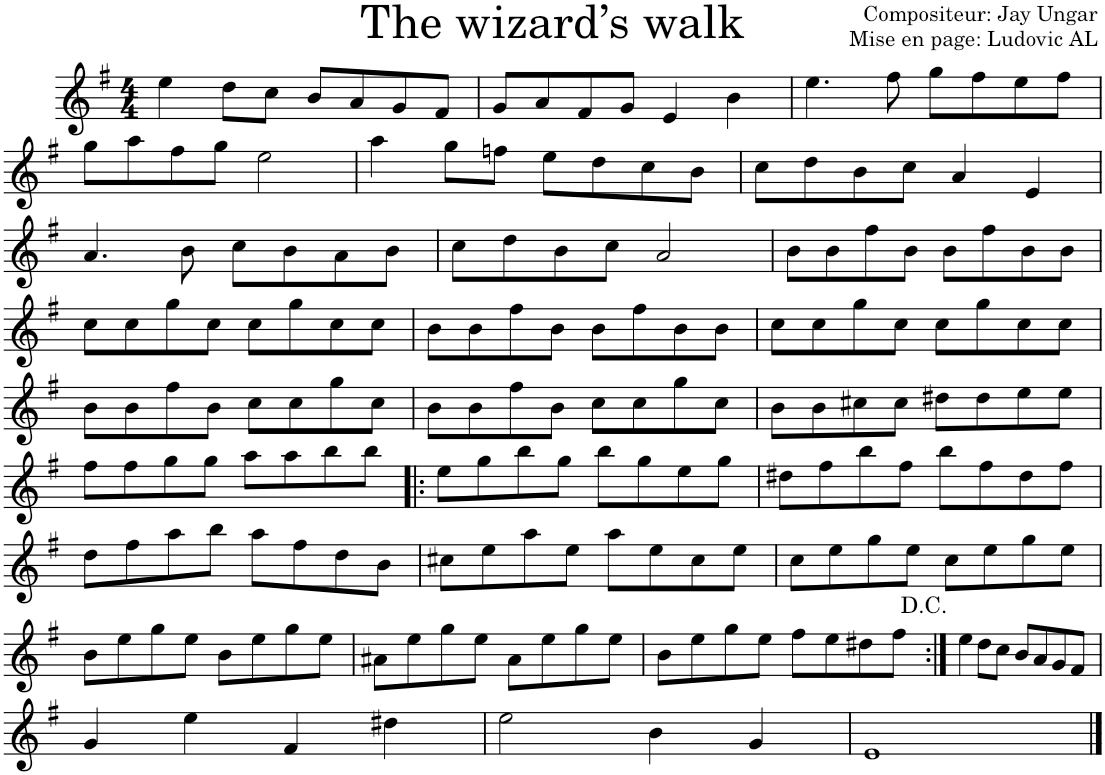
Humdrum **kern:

**kern
*part1
*staff1
*I"Violon
*I'Vln.
*clefG2
*k[f#]
*M4/4
=1
4ee\
8dd\L
8cc\J
8b/L
8a/
8g/
8f#/J
=2
8g/L
8a/
8f#/
8g/J
4e/
4b\
=3
4.ee\
8ff#\
8gg\L
8ff#\
8ee\
8ff#\J
!!LO:LB:g=z
=4
8gg\L
8aa\
8ff#\
8gg\J
2ee\
=5
4aa\
8gg\L
8ffn\J
8ee\L
8dd\
8cc\
8b\J
=6
8cc\L
8dd\
8b\
8cc\J
4a/
4e/
!!LO:LB:g=z
=7
4.a/
8b\
8cc\L
8b\
8a\
8b\J
=8
8cc\L
8dd\
8b\
8cc\J
2a/
=9
8b\L
8b\
8ff#\
8b\J
8b\L
8ff#\
8b\
8b\J
!!LO:LB:g=z
=10
8cc\L
8cc\
8gg\
8cc\J
8cc\L
8gg\
8cc\
8cc\J
=11
8b\L
8b\
8ff#\
8b\J
8b\L
8ff#\
8b\
8b\J
=12
8cc\L
8cc\
8gg\
8cc\J
8cc\L
8gg\
8cc\
8cc\J
!!LO:LB:g=z
=13
8b\L
8b\
8ff#\
8b\J
8cc\L
8cc\
8gg\
8cc\J
=14
8b\L
8b\
8ff#\
8b\J
8cc\L
8cc\
8gg\
8cc\J
=15
8b\L
8b\
8cc#X\
8cc#\J
8dd#X\L
8dd#\
8ee\
8ee\J
!!LO:LB:g=z
=16
8ff#\L
8ff#\
8gg\
8gg\J
8aa\L
8aa\
8bb\
8bb\J
=17!|:
8ee\L
8gg\
8bb\
8gg\J
8bb\L
8gg\
8ee\
8gg\J
=18
8dd#X\L
8ff#\
8bb\
8ff#\J
8bb\L
8ff#\
8dd#\
8ff#\J
!!LO:LB:g=z
=19
8dd\L
8ff#\
8aa\
8bb\J
8aa\L
8ff#\
8dd\
8b\J
=20
8cc#X\L
8ee\
8aa\
8ee\J
8aa\L
8ee\
8cc#\
8ee\J
=21
8cc\L
8ee\
8gg\
8ee\J
8cc\L
8ee\
8gg\
8ee\J
!!LO:LB:g=z
=22
8b\L
8ee\
8gg\
8ee\J
8b\L
8ee\
8gg\
8ee\J
=23
8a#X\L
8ee\
8gg\
8ee\J
8a#\L
8ee\
8gg\
8ee\J
=24
8b\L
8ee\
8gg\
8ee\J
8ff#\L
8ee\
8dd#X\
8ff#\J
=25:|!
4ee\
8dd\L
8cc\J
8b/L
8a/
8g/
8f#/J
!!LO:LB:g=z
=26
4g/
4ee\
4f#/
4dd#X\
=27
2ee\
4b\
4g/
=28
1e
==
*-
